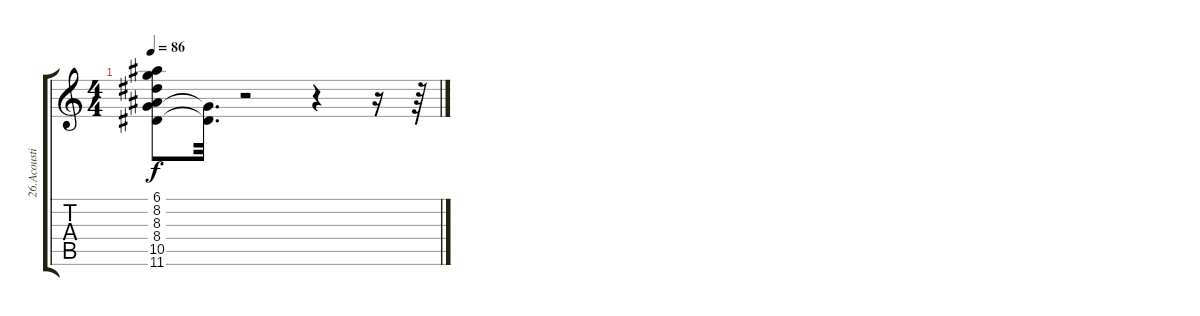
\track ("26.Acoustic Guitar (steel)" "26.Acousti") {instrument acousticguitarsteel}
\staff {score tabs}
\tuning (E4 B3 G3 D3 A2 E2) {hide}
\ts (4 4)
\tempo 86
\clef g2
\ks c
(6.1{t} 8.2{t} 8.3{t} 8.4{t} 10.5{t} 11.6{t}).8{dy f} (10.5{t} 11.6{t}).32{d} r.2 r.4 r.16 r.64
